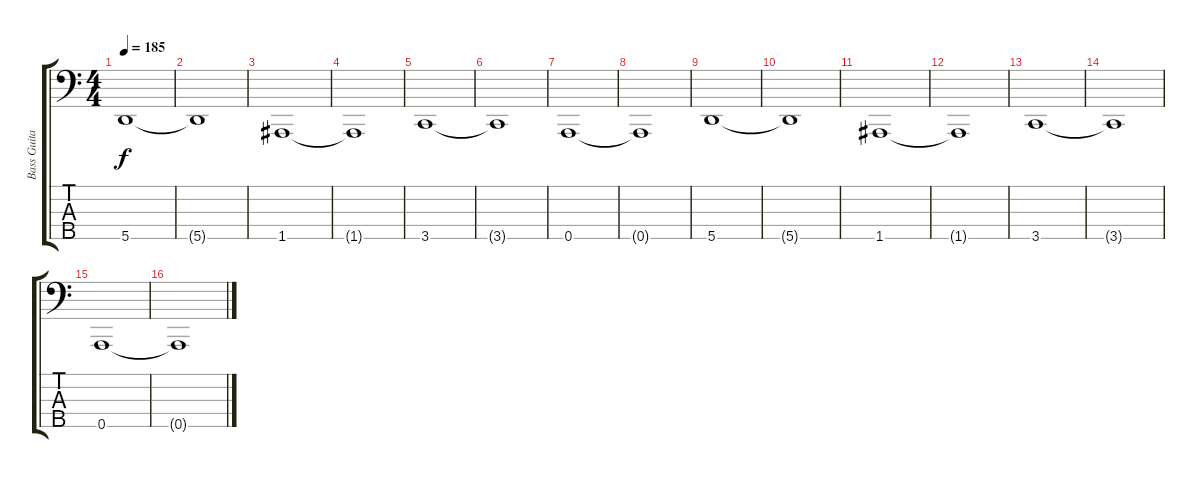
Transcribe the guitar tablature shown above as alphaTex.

\track ("Bass Guitar" "Bass Guita") {instrument electricbasspick}
\staff {score tabs}
\tuning (G2 D2 A1 E1 A0) {hide}
\ts (4 4)
\tempo 185
\clef f4
\ks c
5.5.1{dy f} |
5.5{t}.1 |
1.5.1 |
1.5{t}.1 |
3.5.1 |
3.5{t}.1 |
0.5.1 |
0.5{t}.1 |
5.5.1 |
5.5{t}.1 |
1.5.1 |
1.5{t}.1 |
3.5.1 |
3.5{t}.1 |
0.5.1 |
0.5{t}.1
